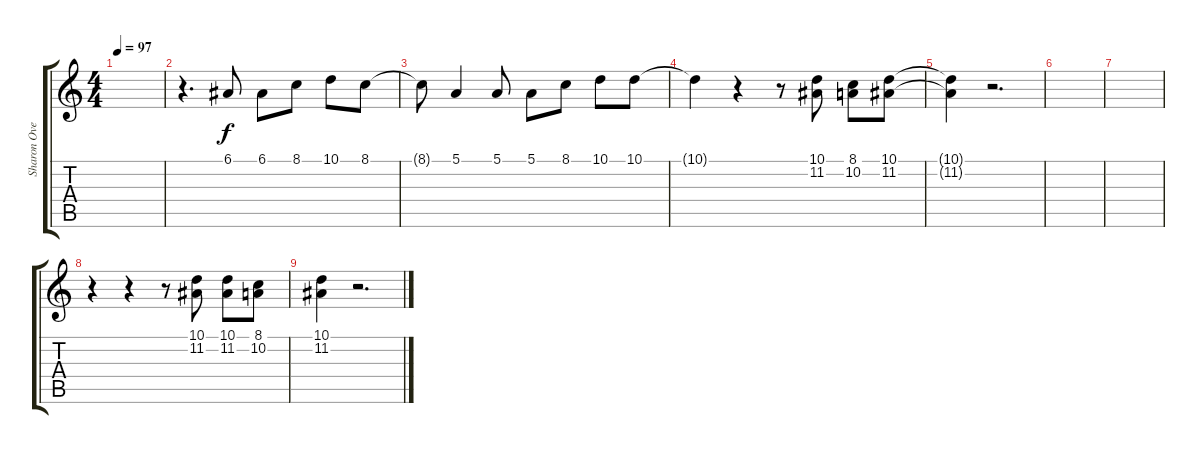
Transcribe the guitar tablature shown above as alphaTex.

\track ("Sharon Overdub" "Sharon Ove") {instrument lead2sawtooth}
\staff {score tabs}
\tuning (E4 B3 G3 D3 A2 E2) {hide}
\ts (4 4)
\tempo 97
\clef g2
\ks c
|
r.4{d} 6.1.8 6.1.8 8.1.8 10.1.8 8.1.8 |
8.1{t}.8 5.1.4 5.1.8 5.1.8 8.1.8 10.1.8 10.1.8 |
10.1{t}.4 r.4 r.8 (10.1 11.2).8 (8.1 10.2).8 (10.1 11.2).8 |
(10.1{t} 11.2{t}).4 r.2{d} |
|
|
r.4 r.4 r.8 (10.1 11.2).8 (10.1 11.2).8 (8.1 10.2).8 |
(10.1 11.2).4 r.2{d}
